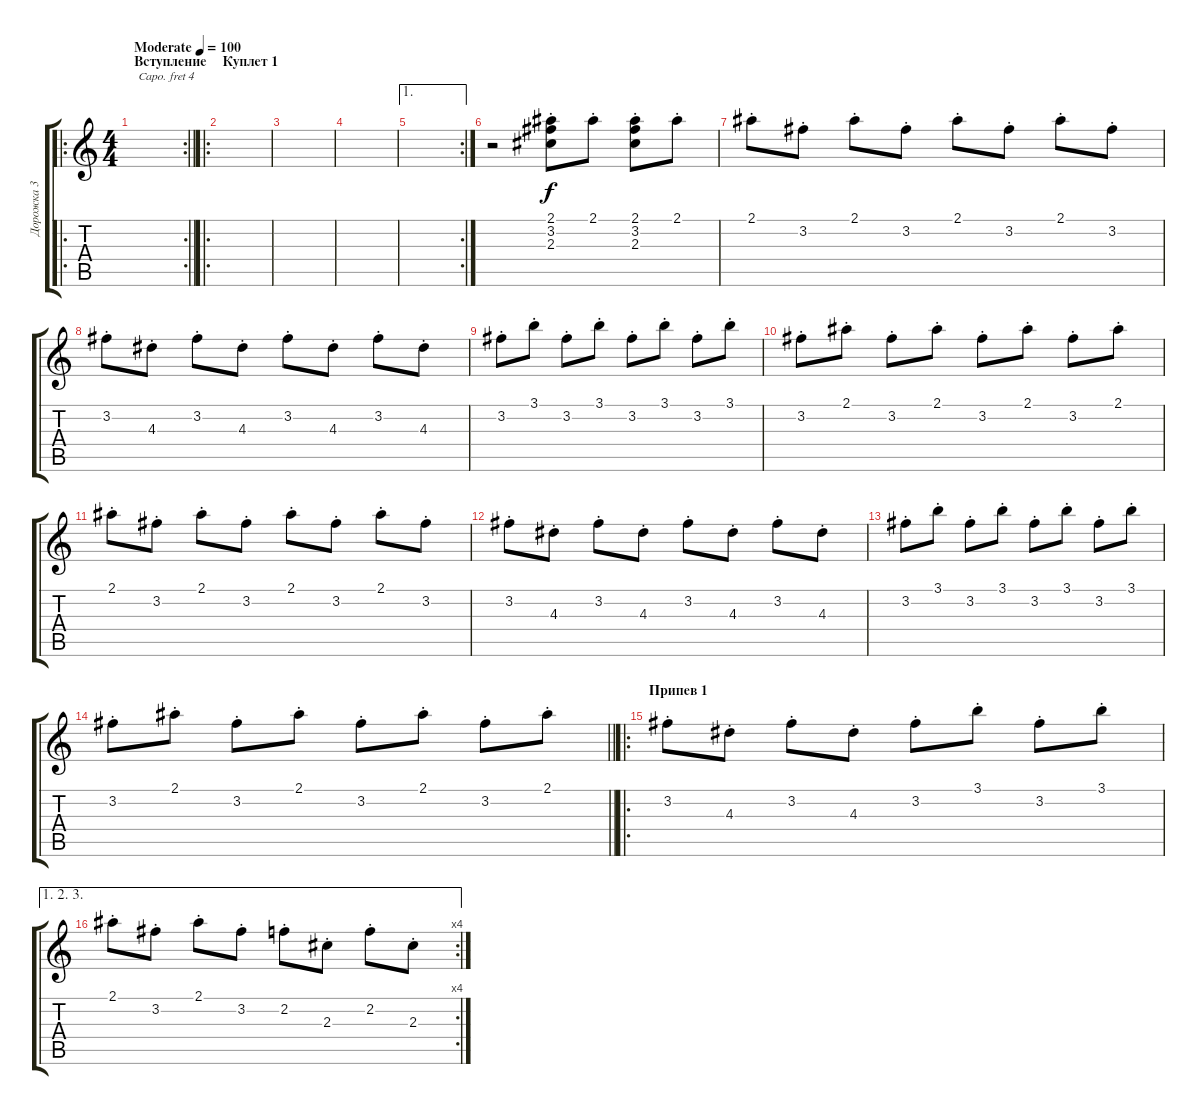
\track ("Дорожка 3" "Дорожка 3") {instrument acousticguitarsteel}
\staff {score tabs}
\capo 4
\tuning (E4 B3 G3 D3 A2 E2) {hide}
\ro
\rc 2
\ts (4 4)
\section ("" "Вступление")
\tempo (100 "Moderate")
\clef g2
\barLineRight lightlight
\ks c
|
\ro
\section ("" "Куплет 1")
|
|
|
\ae 1
\rc 2
|
r.2 (2.1 3.2{st} 2.3).8 2.1{st}.8 (2.1 3.2{st} 2.3).8 2.1{st}.8 |
2.1{st}.8 3.2{st}.8 2.1{st}.8 3.2{st}.8 2.1{st}.8 3.2{st}.8 2.1{st}.8 3.2{st}.8 |
3.2{st}.8 4.3{st}.8 3.2{st}.8 4.3{st}.8 3.2{st}.8 4.3{st}.8 3.2{st}.8 4.3{st}.8 |
3.2{st}.8 3.1{st}.8 3.2{st}.8 3.1{st}.8 3.2{st}.8 3.1{st}.8 3.2{st}.8 3.1{st}.8 |
3.2{st}.8 2.1{st}.8 3.2{st}.8 2.1{st}.8 3.2{st}.8 2.1{st}.8 3.2{st}.8 2.1{st}.8 |
2.1{st}.8 3.2{st}.8 2.1{st}.8 3.2{st}.8 2.1{st}.8 3.2{st}.8 2.1{st}.8 3.2{st}.8 |
3.2{st}.8 4.3{st}.8 3.2{st}.8 4.3{st}.8 3.2{st}.8 4.3{st}.8 3.2{st}.8 4.3{st}.8 |
3.2{st}.8 3.1{st}.8 3.2{st}.8 3.1{st}.8 3.2{st}.8 3.1{st}.8 3.2{st}.8 3.1{st}.8 |
\barLineRight lightlight
3.2{st}.8 2.1{st}.8 3.2{st}.8 2.1{st}.8 3.2{st}.8 2.1{st}.8 3.2{st}.8 2.1{st}.8 |
\ro
\section ("" "Припев 1")
3.2{st}.8 4.3{st}.8 3.2{st}.8 4.3{st}.8 3.2{st}.8 3.1{st}.8 3.2{st}.8 3.1{st}.8 |
\ae (1 2 3)
\rc 4
2.1{st}.8 3.2{st}.8 2.1{st}.8 3.2{st}.8 2.2{st}.8 2.3{st}.8 2.2{st}.8 2.3{st}.8
